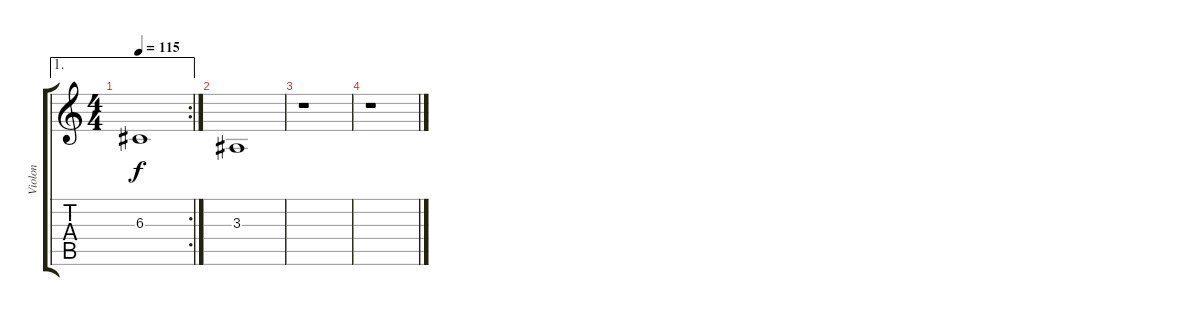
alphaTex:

\track ("Violon" "Violon") {instrument violin}
\staff {score tabs}
\tuning (E4 B3 G3 D3 A2 E2) {hide}
\ae 1
\rc 2
\ts (4 4)
\tempo 115
\clef g2
\ks c
6.3.1{dy f} |
3.3.1 |
r.1 |
r.1
